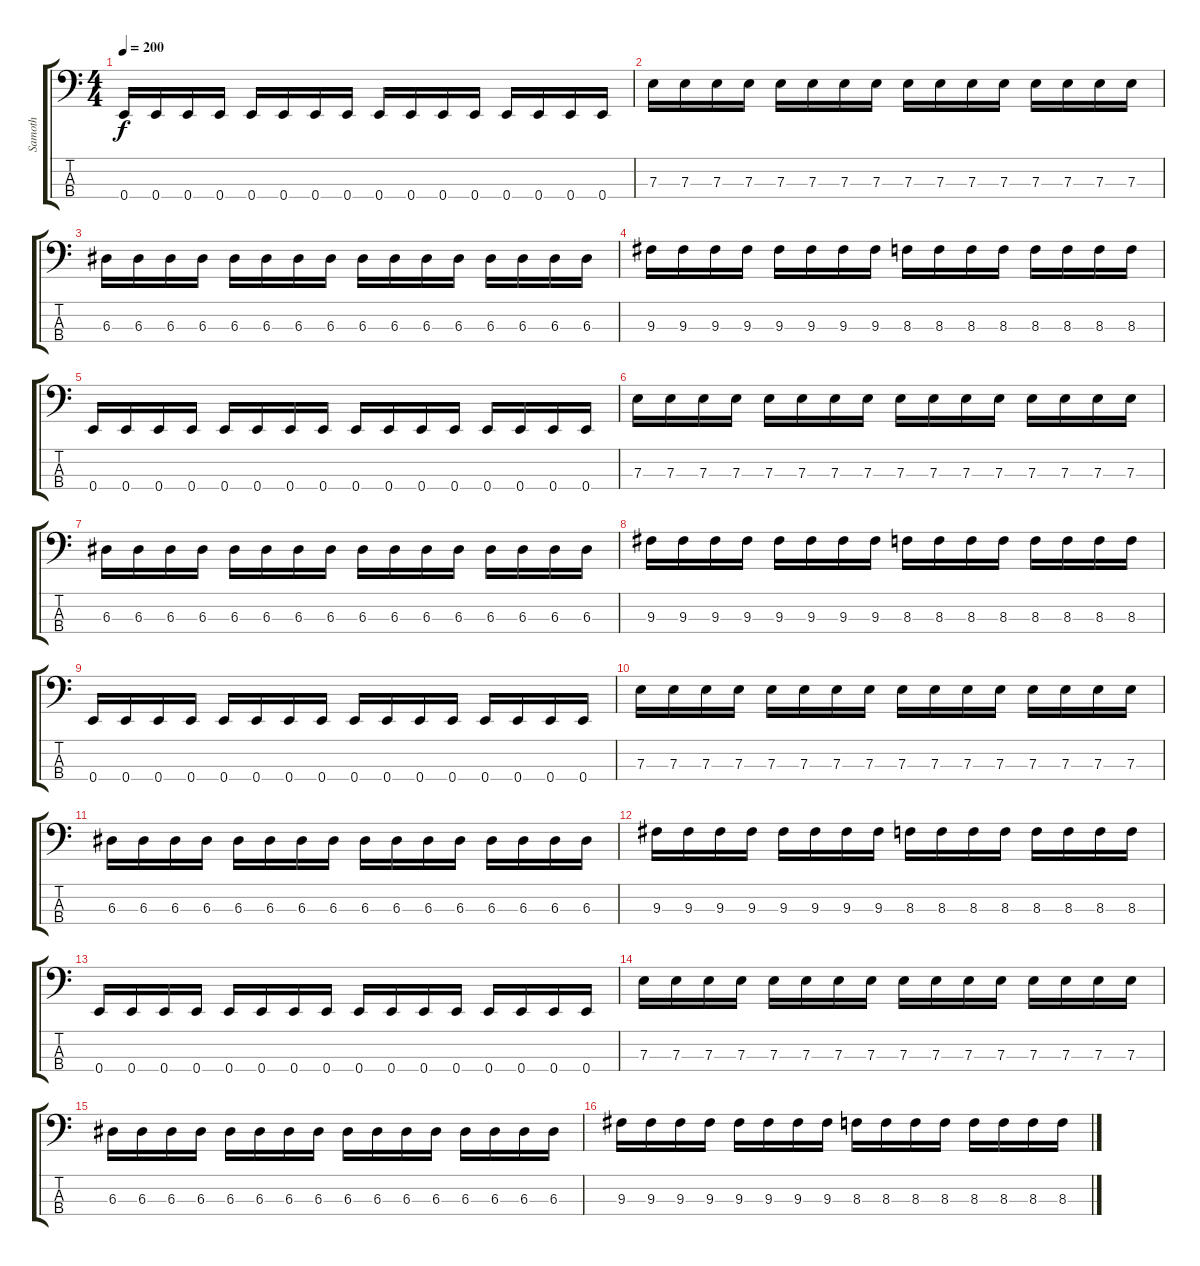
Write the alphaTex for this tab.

\track ("Samoth" "Samoth") {instrument electricbassfinger}
\staff {score tabs}
\tuning (G2 D2 A1 E1) {hide}
\ts (4 4)
\tempo 200
\clef f4
\ks c
0.4.16{dy f instrument electricbassfinger} 0.4.16 0.4.16 0.4.16 0.4.16 0.4.16 0.4.16 0.4.16 0.4.16 0.4.16 0.4.16 0.4.16 0.4.16 0.4.16 0.4.16 0.4.16 |
7.3.16 7.3.16 7.3.16 7.3.16 7.3.16 7.3.16 7.3.16 7.3.16 7.3.16 7.3.16 7.3.16 7.3.16 7.3.16 7.3.16 7.3.16 7.3.16 |
6.3.16 6.3.16 6.3.16 6.3.16 6.3.16 6.3.16 6.3.16 6.3.16 6.3.16 6.3.16 6.3.16 6.3.16 6.3.16 6.3.16 6.3.16 6.3.16 |
9.3.16 9.3.16 9.3.16 9.3.16 9.3.16 9.3.16 9.3.16 9.3.16 8.3.16 8.3.16 8.3.16 8.3.16 8.3.16 8.3.16 8.3.16 8.3.16 |
0.4.16 0.4.16 0.4.16 0.4.16 0.4.16 0.4.16 0.4.16 0.4.16 0.4.16 0.4.16 0.4.16 0.4.16 0.4.16 0.4.16 0.4.16 0.4.16 |
7.3.16 7.3.16 7.3.16 7.3.16 7.3.16 7.3.16 7.3.16 7.3.16 7.3.16 7.3.16 7.3.16 7.3.16 7.3.16 7.3.16 7.3.16 7.3.16 |
6.3.16 6.3.16 6.3.16 6.3.16 6.3.16 6.3.16 6.3.16 6.3.16 6.3.16 6.3.16 6.3.16 6.3.16 6.3.16 6.3.16 6.3.16 6.3.16 |
9.3.16 9.3.16 9.3.16 9.3.16 9.3.16 9.3.16 9.3.16 9.3.16 8.3.16 8.3.16 8.3.16 8.3.16 8.3.16 8.3.16 8.3.16 8.3.16 |
0.4.16 0.4.16 0.4.16 0.4.16 0.4.16 0.4.16 0.4.16 0.4.16 0.4.16 0.4.16 0.4.16 0.4.16 0.4.16 0.4.16 0.4.16 0.4.16 |
7.3.16 7.3.16 7.3.16 7.3.16 7.3.16 7.3.16 7.3.16 7.3.16 7.3.16 7.3.16 7.3.16 7.3.16 7.3.16 7.3.16 7.3.16 7.3.16 |
6.3.16 6.3.16 6.3.16 6.3.16 6.3.16 6.3.16 6.3.16 6.3.16 6.3.16 6.3.16 6.3.16 6.3.16 6.3.16 6.3.16 6.3.16 6.3.16 |
9.3.16 9.3.16 9.3.16 9.3.16 9.3.16 9.3.16 9.3.16 9.3.16 8.3.16 8.3.16 8.3.16 8.3.16 8.3.16 8.3.16 8.3.16 8.3.16 |
0.4.16 0.4.16 0.4.16 0.4.16 0.4.16 0.4.16 0.4.16 0.4.16 0.4.16 0.4.16 0.4.16 0.4.16 0.4.16 0.4.16 0.4.16 0.4.16 |
7.3.16 7.3.16 7.3.16 7.3.16 7.3.16 7.3.16 7.3.16 7.3.16 7.3.16 7.3.16 7.3.16 7.3.16 7.3.16 7.3.16 7.3.16 7.3.16 |
6.3.16 6.3.16 6.3.16 6.3.16 6.3.16 6.3.16 6.3.16 6.3.16 6.3.16 6.3.16 6.3.16 6.3.16 6.3.16 6.3.16 6.3.16 6.3.16 |
9.3.16 9.3.16 9.3.16 9.3.16 9.3.16 9.3.16 9.3.16 9.3.16 8.3.16 8.3.16 8.3.16 8.3.16 8.3.16 8.3.16 8.3.16 8.3.16
